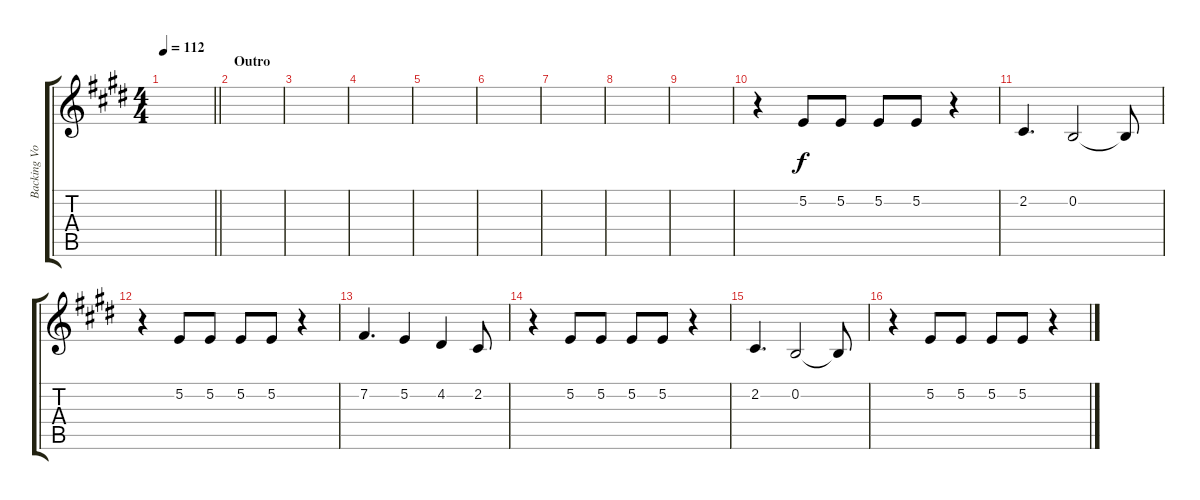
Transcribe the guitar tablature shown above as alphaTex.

\track ("Backing Vox" "Backing Vo") {instrument cello}
\staff {score tabs}
\tuning (E4 B3 G3 D3 A2 E2) {hide}
\ts (4 4)
\tempo 112
\clef g2
\barLineRight lightlight
\ks e
|
\section ("" "Outro")
|
|
|
|
|
|
|
|
r.4 5.2.8 5.2.8 5.2.8 5.2.8 r.4 |
2.2.4{d} 0.2.2 0.2{t}.8 |
r.4 5.2.8 5.2.8 5.2.8 5.2.8 r.4 |
7.2.4{d} 5.2.4 4.2.4 2.2.8 |
r.4 5.2.8 5.2.8 5.2.8 5.2.8 r.4 |
2.2.4{d} 0.2.2 0.2{t}.8 |
r.4 5.2.8 5.2.8 5.2.8 5.2.8 r.4
